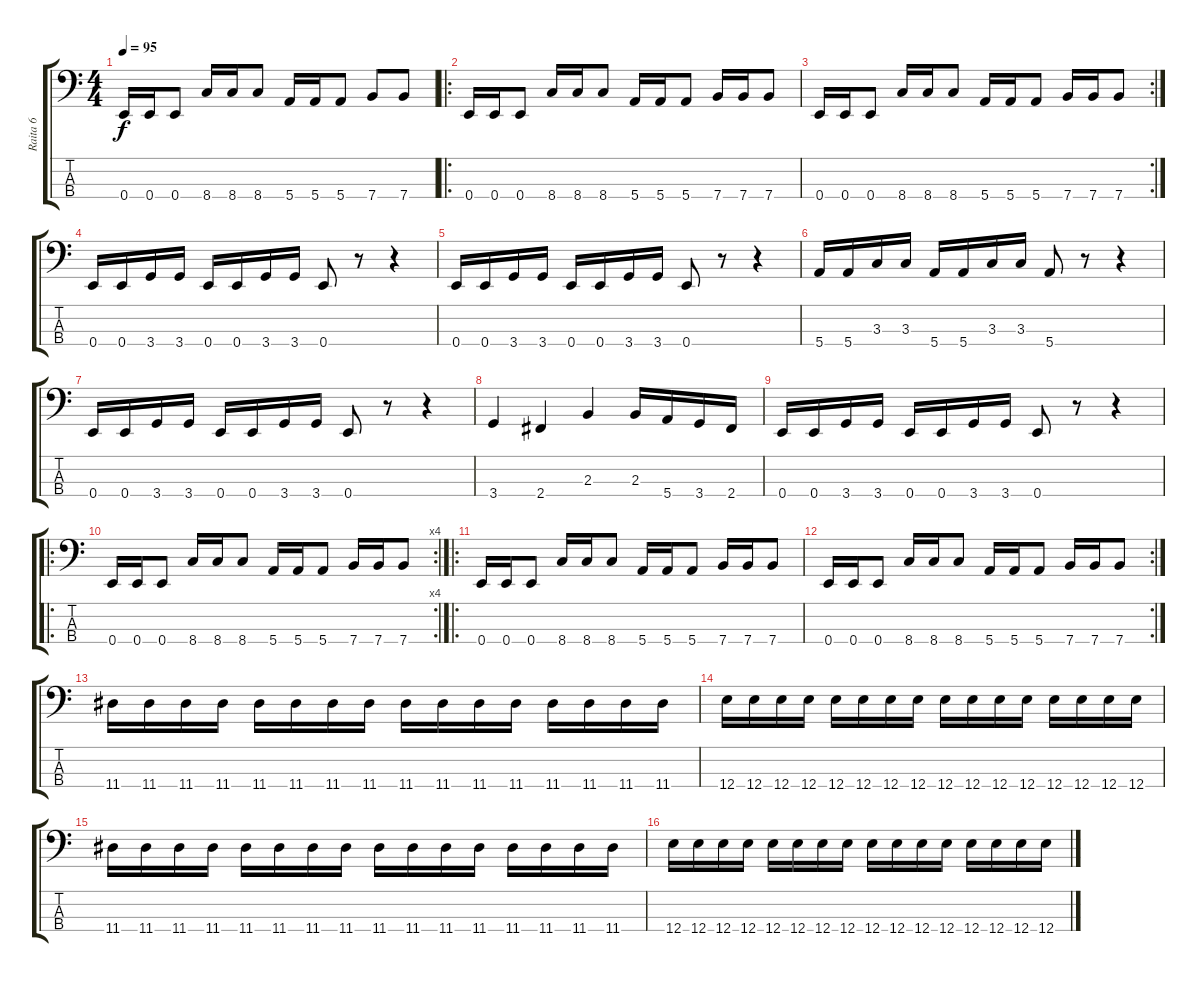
\track ("Raita 6" "Raita 6") {instrument electricbassfinger}
\staff {score tabs}
\tuning (G2 D2 A1 E1) {hide}
\ts (4 4)
\tempo 95
\clef f4
\ks c
0.4.16{dy f} 0.4.16 0.4.8 8.4.16 8.4.16 8.4.8 5.4.16 5.4.16 5.4.8 7.4.8 7.4.8 |
\ro
0.4.16 0.4.16 0.4.8 8.4.16 8.4.16 8.4.8 5.4.16 5.4.16 5.4.8 7.4.16 7.4.16 7.4.8 |
\rc 2
0.4.16 0.4.16 0.4.8 8.4.16 8.4.16 8.4.8 5.4.16 5.4.16 5.4.8 7.4.16 7.4.16 7.4.8 |
0.4.16 0.4.16 3.4.16 3.4.16 0.4.16 0.4.16 3.4.16 3.4.16 0.4.8 r.8 r.4 |
0.4.16 0.4.16 3.4.16 3.4.16 0.4.16 0.4.16 3.4.16 3.4.16 0.4.8 r.8 r.4 |
5.4.16 5.4.16 3.3.16 3.3.16 5.4.16 5.4.16 3.3.16 3.3.16 5.4.8 r.8 r.4 |
0.4.16 0.4.16 3.4.16 3.4.16 0.4.16 0.4.16 3.4.16 3.4.16 0.4.8 r.8 r.4 |
3.4.4 2.4.4 2.3.4 2.3.16 5.4.16 3.4.16 2.4.16 |
0.4.16 0.4.16 3.4.16 3.4.16 0.4.16 0.4.16 3.4.16 3.4.16 0.4.8 r.8 r.4 |
\ro
\rc 4
0.4.16 0.4.16 0.4.8 8.4.16 8.4.16 8.4.8 5.4.16 5.4.16 5.4.8 7.4.16 7.4.16 7.4.8 |
\ro
0.4.16 0.4.16 0.4.8 8.4.16 8.4.16 8.4.8 5.4.16 5.4.16 5.4.8 7.4.16 7.4.16 7.4.8 |
\rc 2
0.4.16 0.4.16 0.4.8 8.4.16 8.4.16 8.4.8 5.4.16 5.4.16 5.4.8 7.4.16 7.4.16 7.4.8 |
11.4.16 11.4.16 11.4.16 11.4.16 11.4.16 11.4.16 11.4.16 11.4.16 11.4.16 11.4.16 11.4.16 11.4.16 11.4.16 11.4.16 11.4.16 11.4.16 |
12.4.16 12.4.16 12.4.16 12.4.16 12.4.16 12.4.16 12.4.16 12.4.16 12.4.16 12.4.16 12.4.16 12.4.16 12.4.16 12.4.16 12.4.16 12.4.16 |
11.4.16 11.4.16 11.4.16 11.4.16 11.4.16 11.4.16 11.4.16 11.4.16 11.4.16 11.4.16 11.4.16 11.4.16 11.4.16 11.4.16 11.4.16 11.4.16 |
12.4.16 12.4.16 12.4.16 12.4.16 12.4.16 12.4.16 12.4.16 12.4.16 12.4.16 12.4.16 12.4.16 12.4.16 12.4.16 12.4.16 12.4.16 12.4.16
